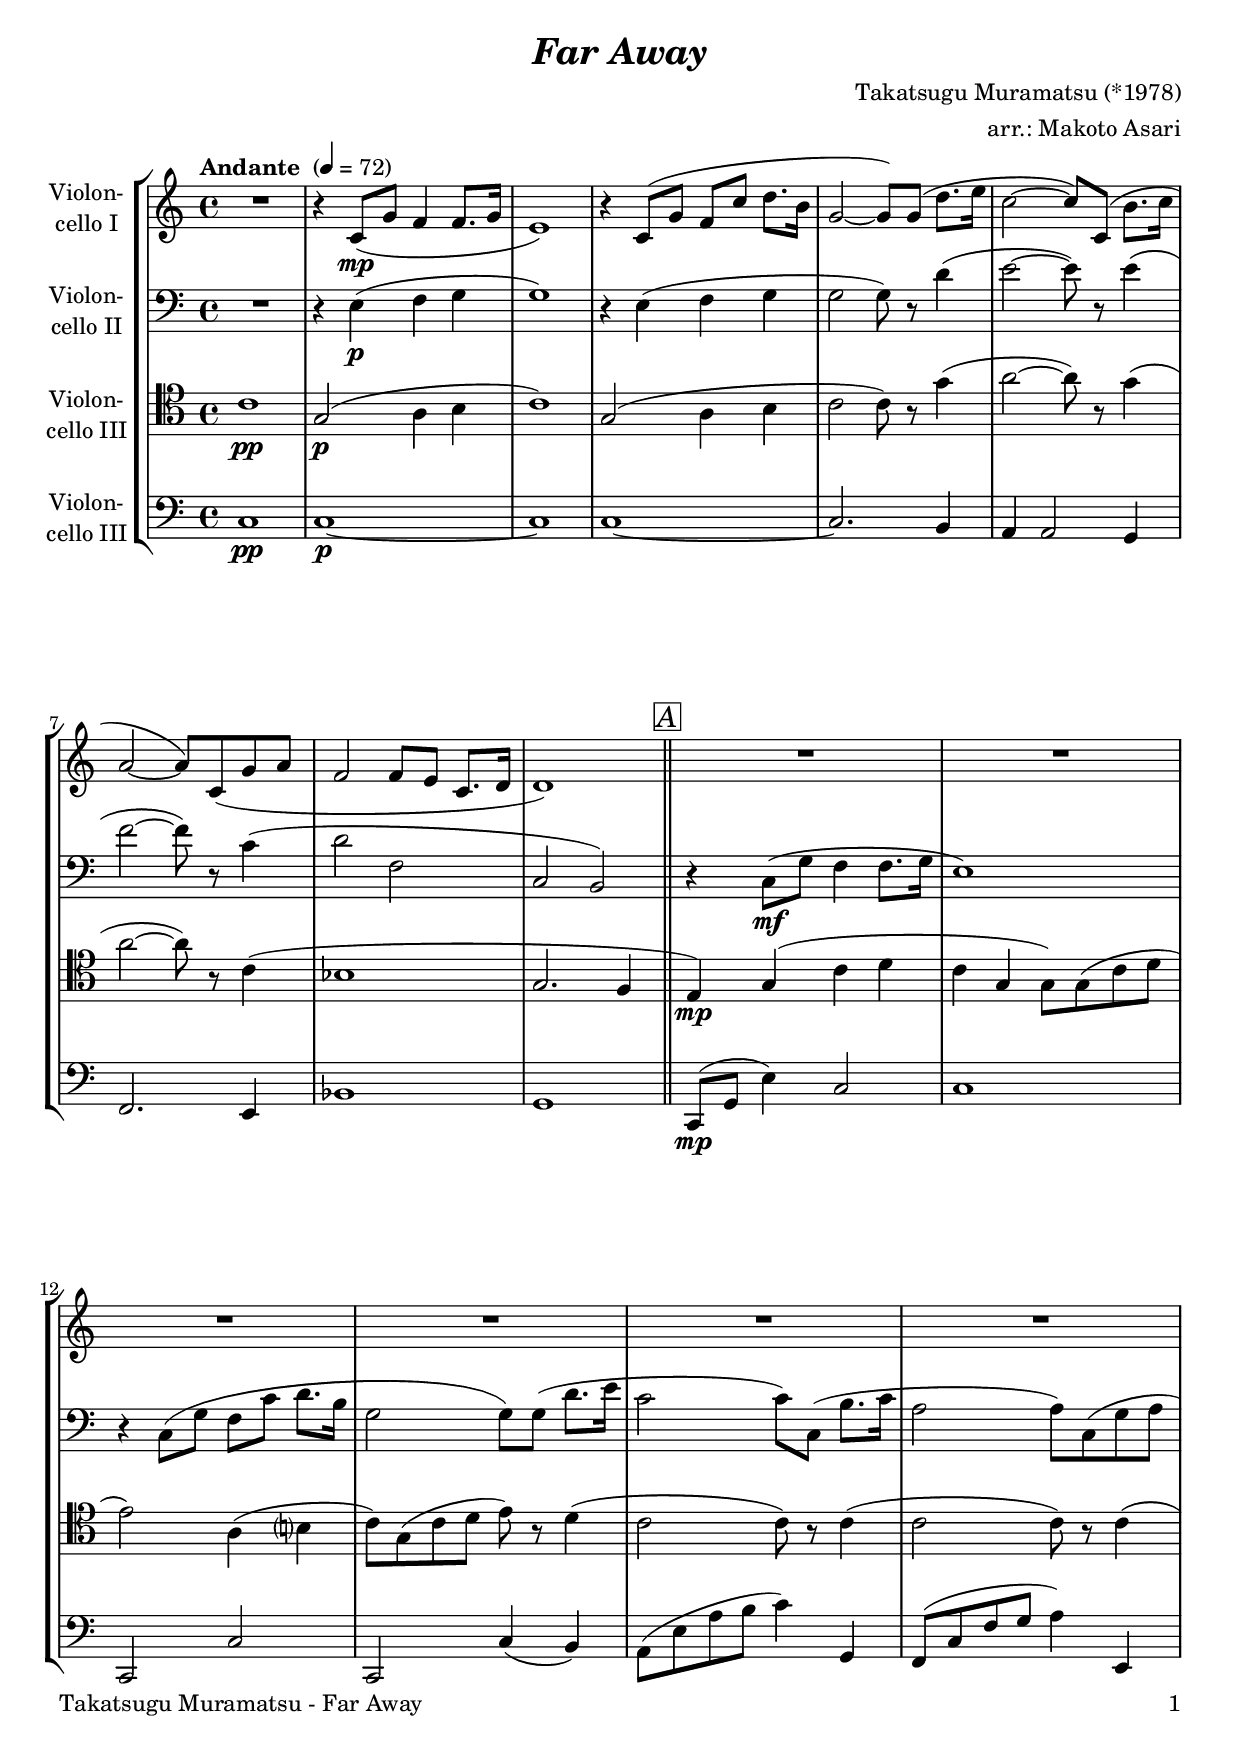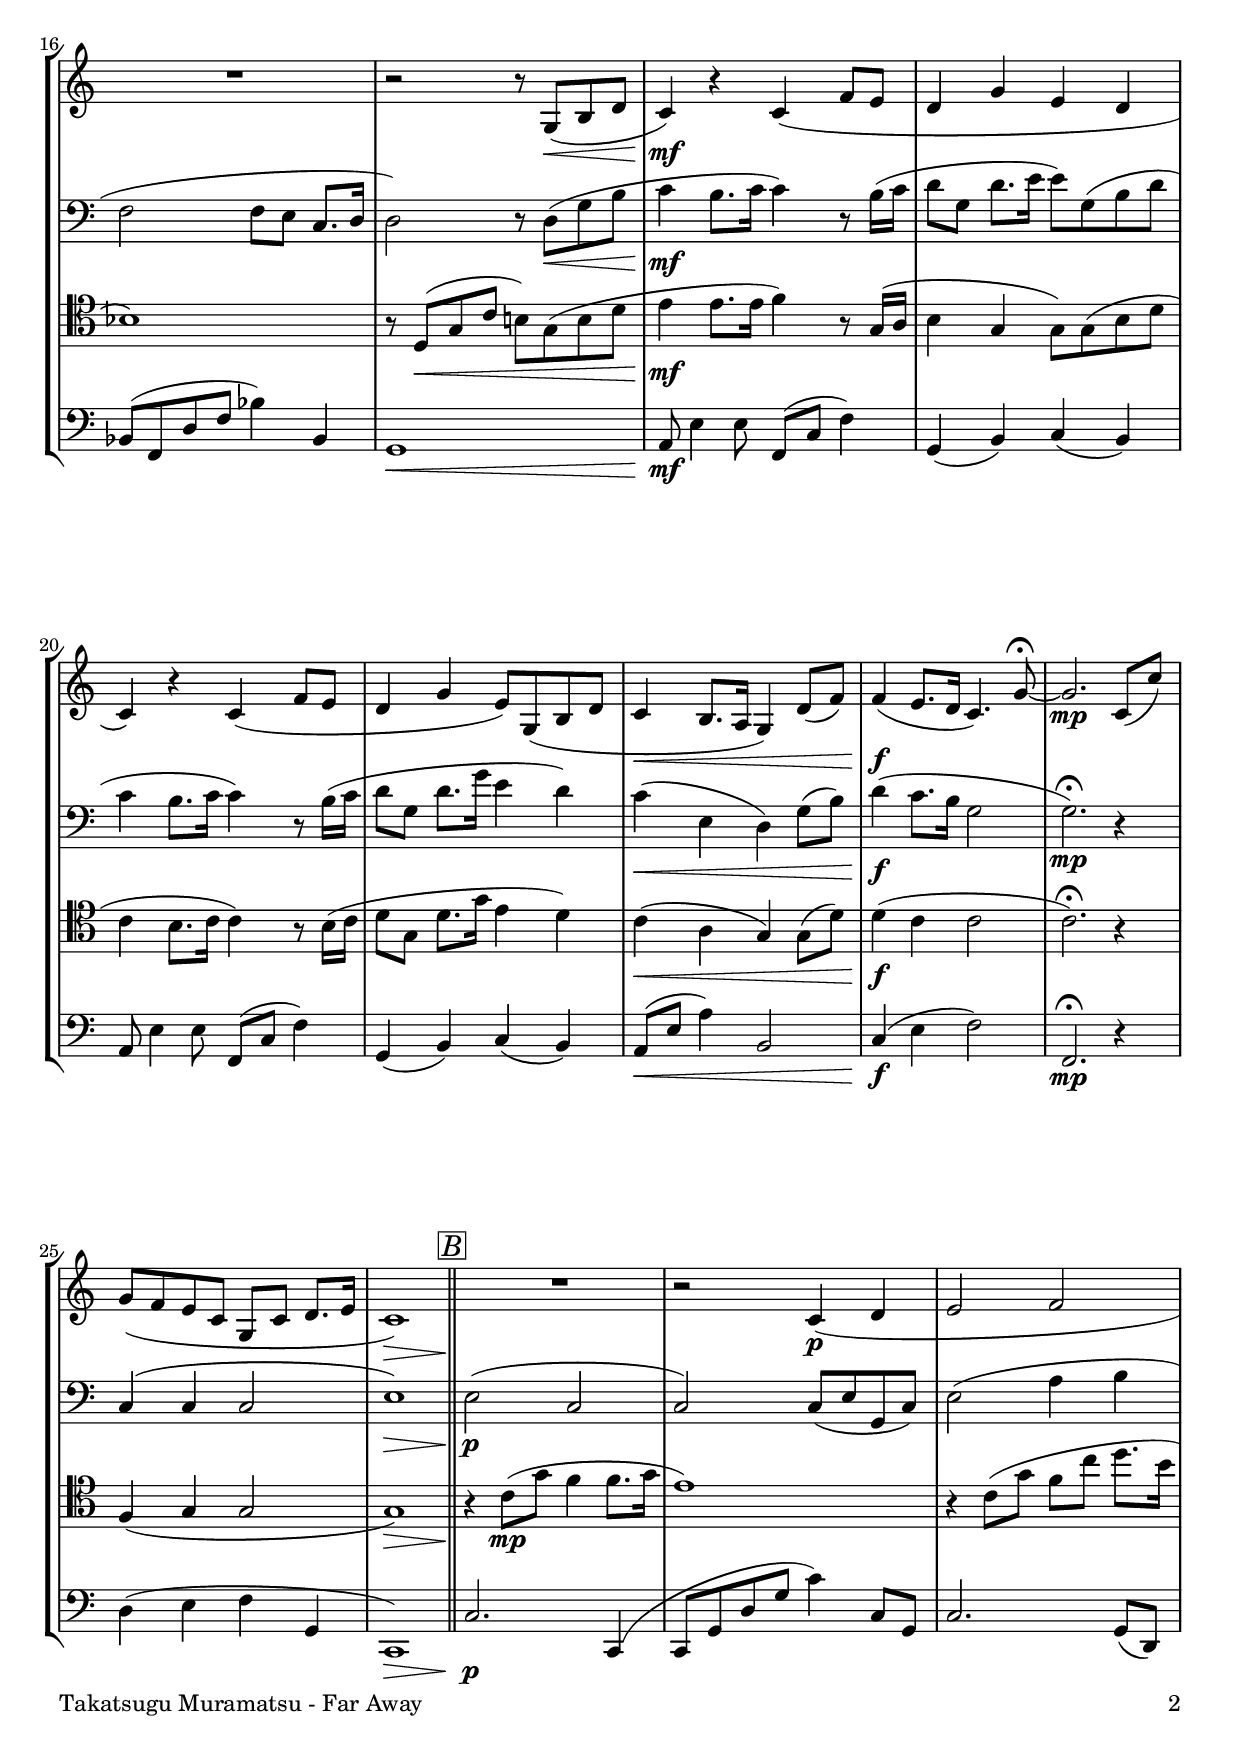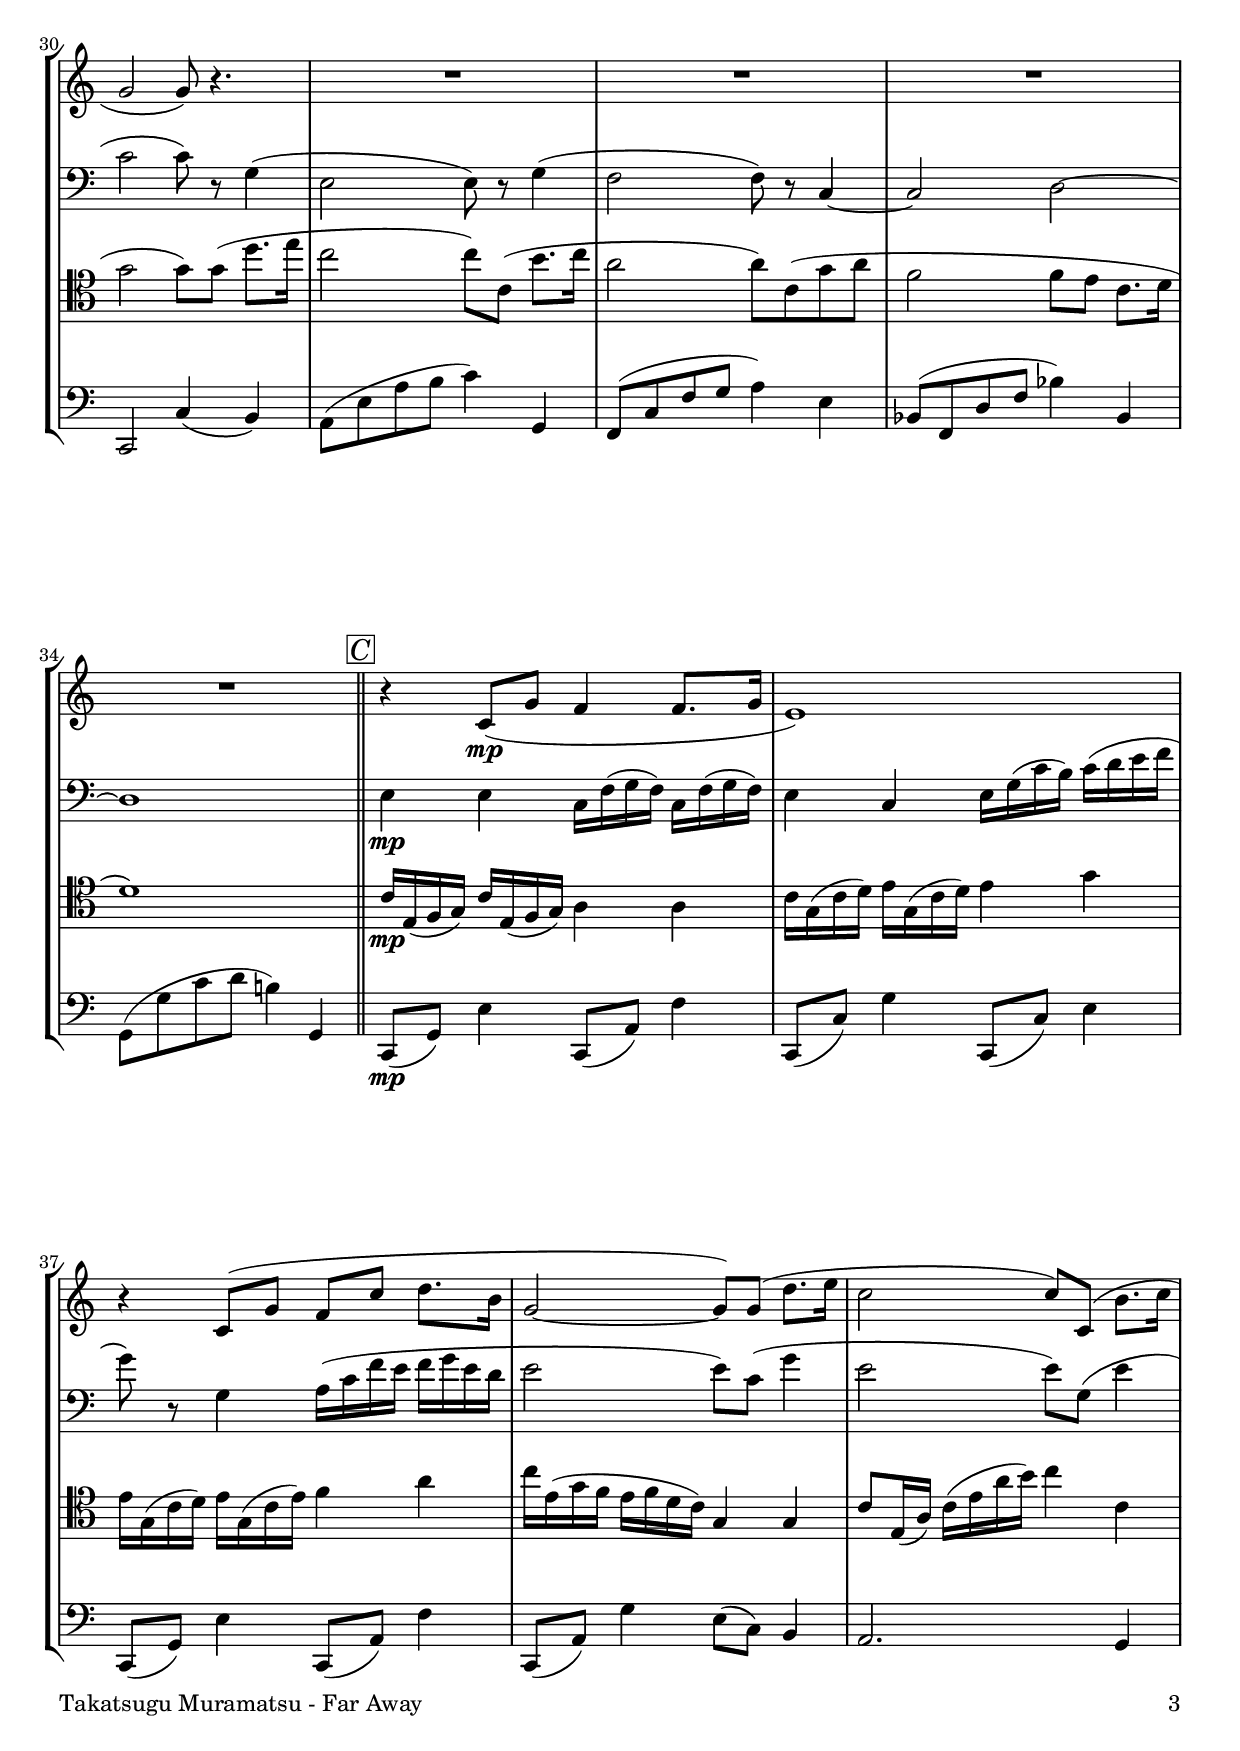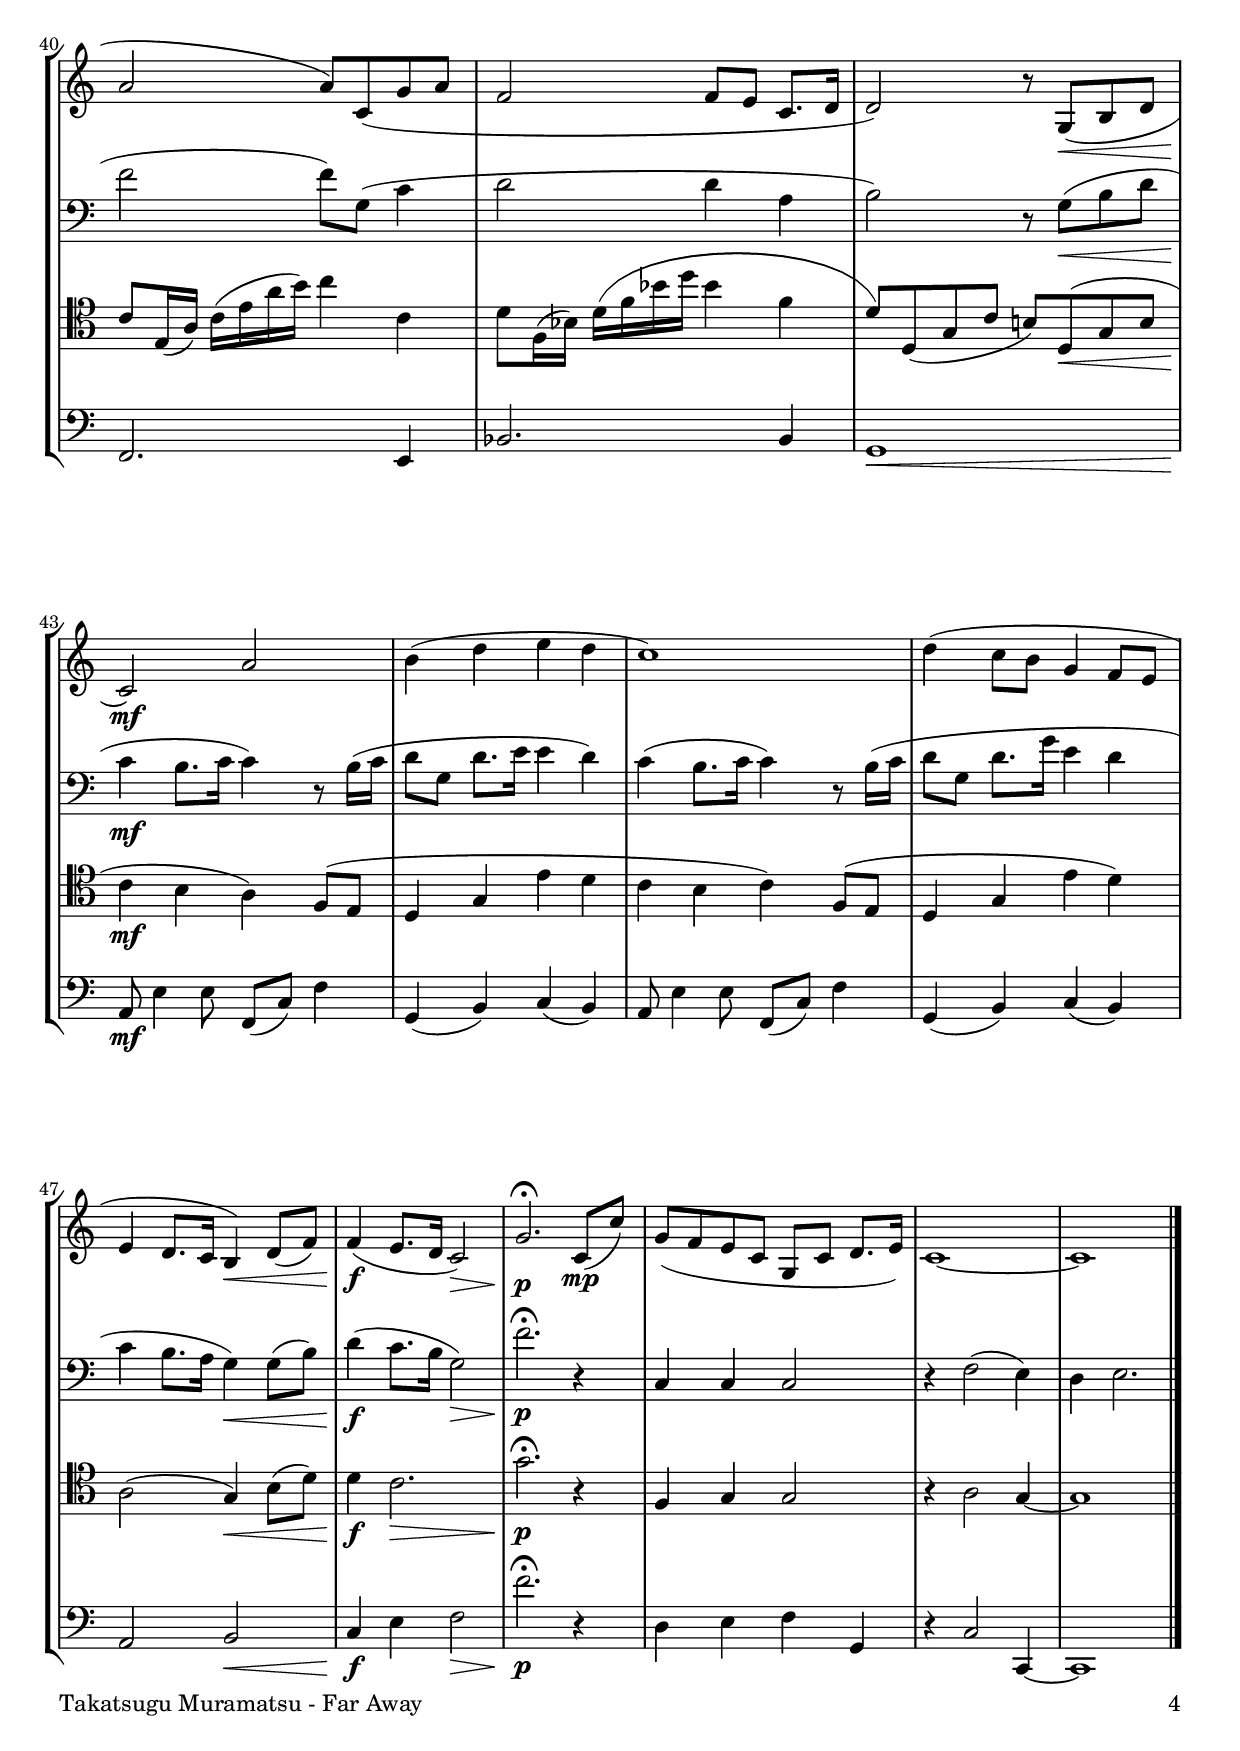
\version "2.18.2"
\include "deutsch.ly"
  
#(set-global-staff-size 20)

\header {
  title     = \markup \bold \italic "Far Away"
  composer  = "Takatsugu Muramatsu (*1978)"
  arranger  = "arr.: Makoto Asari"
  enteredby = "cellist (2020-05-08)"
%  piece     = ""
}

voiceconsts = {
  \key d \major
  \time 4/4
  \clef "bass"
%  \numericTimeSignature
  \compressFullBarRests
  % Set default beaming for all staves
% \set Timing.beamExceptions = #'()
% \set Timing.baseMoment     = #(ly:make-moment 1 4)
% \set Timing.beatStructure  = #'(1 1 1)
  \tempo "Andante " 4=72
}

micl = "clarinet"
mifl = "flute"
miob = "oboe"
mifh = "french horn"
misx = "tenor sax"
mist = "string ensemble 1"
miba = "cello"

boxa = { \bar "||" \mark \markup \box \italic "A" }
boxb = { \bar "||" \mark \markup \box \italic "B" }
boxc = { \bar "||" \mark \markup \box \italic "C" }

va = \relative c' {
  \voiceconsts
  \clef "treble"
  
  R1
  r4 d8(\mp a' g4 g8. a16
  fis1)
  r4 d8( a' g d' e8. cis16
  a2~ a8) a( e'8. fis16
  d2~ d8) d,( cis'8. d16

  h2~ h8) d,( a' h
  g2 g8 fis d8. e16
  e1) \boxa
  R1*7
  r2 r8 a,(\< cis e

  d4)\!\mf r d( g8 fis
  e4 a fis e
  d) r d( g8 fis
  e4 a fis8) a,( cis e

  d4\< cis8. h16 a4) e'8( g)
  g4(\!\f fis8. e16 d4.) a'8~\fermata
  a2.\mp d,8( d')
  a( g fis d a d e8. fis16
  d1)\> \boxb
  R\!
  r2 d4(\p e

  fis2 g
  a a8) r4.
  R1*4 \boxc
  r4 d,8(\mp a' g4 g8. a16
  fis1)

  r4 d8( a' g d' e8. cis16
  a2~ a8) a( e'8. fis16
  d2 d8) d,( cis'8. d16

  h2 h8) d,( a' h
  g2 g8 fis d8. e16
  e2) r8 a,(\< cis e
  d2)\!\mf h'

  cis4( e fis e
  d1)
  e4( d8 cis a4 g8 fis
  fis4 e8. d16 cis4)\< e8( g)
  g4(\!\f fis8. e16 d2)\>
  a'2.\fermata\!\p d,8(\mp d')

  a( g fis d a d e8. fis16)
  d1~
  d \bar "|."
}

vb = \relative c {
  \voiceconsts
  
  R1
  r4 fis(\p g a
  a1)
  r4 fis( g a
  a2 a8) r e'4(
  fis2~ fis8) r fis4(

  g2~ g8) r d4(
  e2 g,
  d cis) \boxa
  r4 d8(\mf a' g4 g8. a16
  fis1)
  r4 d8( a'  g d' e8. cis16

  a2 a8) a( e'8. fis16
  d2 d8) d,( cis'8. d16
  h2 h8) d,( a' h
  g2 g8 fis d8. e16
  e2) r8 e(\< a cis

  d4\!\mf cis8. d16 d4) r8 cis16( d
  e8 a, e'8. fis16 fis8) a,( cis e
  d4 cis8. d16 d4) r8 cis16( d
  e8 a, e'8. a16 fis4 e)

  d(\< fis, e) a8( cis)
  e4(\!\f d8. cis16 a2
  a2.)\fermata\mp r4
  d,4( d d2
  fis1)\> \boxb
  fis2(\!\p d
  d) d8( fis a, d)

  fis2( h4 cis
  d2 d8) r a4(
  fis2 fis8) r a4(
  g2 g8) r d4~
  d2 e~

  e1 \boxc
  fis4\mp fis d16 g( a g) d g( a g)
  fis4 d fis16 a( d cis) d( e fis g

  a8) r a,4 h16( d g fis g a fis e
  fis2 fis8) d( a'4
  fis2 fis8) a,( fis'4

  g2 g8) a,( d4
  e2 e4 h
  cis2) r8 a(\< cis e
  d4\!\mf cis8. d16 d4) r8 cis16( d

  e8 a, e'8. fis16 fis4 e)
  d( cis8. d16 d4) r8 cis16( d
  e8 a, e'8. a16 fis4 e
  d cis8. h16 a4)\< a8( cis)
  e4(\!\f d8. cis16 a2)\>
  g'2.\fermata\!\p r4

  d,4 d d2
  r4 g2( fis4)
  e fis2. \bar "|."
}

vc = \relative c' {
  \voiceconsts
  \clef "tenor"
  
  d1\pp
  a2(\p h4 cis
  d1)
  a2( h4 cis
  d2 d8) r a'4(
  h2~ h8) r a4(

  h2~ h8) r d,4(
  c1
  a2. g4 \boxa
  fis)\mp a( d e
  d a a8) a( d e
  fis2) h,4( cis?

  d8) a( d e fis) r e4(
  d2 d8) r d4(
  d2 d8) r d4(
  c1)
  r8 e,(\< a d cis!) a( cis e

  fis4\!\mf fis8. fis16 g4) r8 a,16( h
  cis4 a a8) a( cis e
  d4 cis8. d16 d4) r8 cis16( d
  e8 a, e'8. a16 fis4 e)

  d(\< h a) a8( e')
  e4(\!\f d d2
  d2.)\fermata r4
  g,( a a2
  a1)\> \boxb
  r4\! d8(\mp a' g4 g8. a16
  fis1)

  r4 d8( a' g d' e8. cis16
  a2 a8) a( e'8. fis16
  d2 d8) d,( cis'8. d16
  h2 h8) d,( a' h
  g2 g8 fis d8. e16

  e1) \boxc
  d16\mp fis,( g a) d fis,( g a) h4 h
  d16 a( d e) fis a,( d e) fis4 a

  fis16 a,( d e) fis a,( d fis) g4 h
  d16 fis,( a g fis g e d) a4 a
  d8 fis,16( h) d( fis h cis) d4 d,

  d8 fis,16( h) d( fis h cis) d4 d,
  e8 g,16( c) e( g c e c4 g
  e8) e,( a d cis!) e,(\< a cis
  d4\!\mf cis h) g8( fis

  e4 a fis' e
  d cis d) g,8( fis
  e4 a fis' e)
  h2( a4)\< cis8( e)
  e4\!\f d2.\>
  a'\fermata\!\p r4

  g,4 a a2
  r4 h2 a4~
  a1 \bar "|."
}

vd = \relative c {
  \voiceconsts

  d1\pp
  d~\p
  d
  d~
  d2. cis4
  h h2 a4

  g2. fis4
  c'1
  a \boxa
  d,8(\mp a' fis'4) d2
  d1
  d,2 d'

  d,2 d'4( cis)
  h8( fis' h cis d4) a,
  g8( d' g a h4) fis,
  c'8( g e' g c4) c,
  a1\<

  h8\!\mf fis'4 fis8 g,( d' g4)
  a,( cis) d( cis)
  h8 fis'4 fis8 g,( d' g4)
  a,( cis) d( cis)

  h8(\< fis' h4) cis,2
  d4(\!\f fis g2)
  g,2.\fermata\mp r4
  e'( fis g a,
  d,1)\> \boxb
  d'2.\!\p d,4(
  d8 a' e' a d4) d,8 a

  d2. a8( e)
  d2 d'4( cis)
  h8( fis' h cis d4) a,
  g8( d' g a h4) fis
  c8( g e' g c4) c,

  a8( a' d e cis!4) a, \boxc
  d,8(\mp a') fis'4 d,8( h') g'4
  d,8( d') a'4 d,,8( d') fis4

  d,8( a') fis'4 d,8( h') g'4
  d,8( h') a'4 fis8( d) cis4
  h2. a4

  g2. fis4
  c'2. c4
  a1\<
  h8\!\mf fis'4 fis8 g,( d') g4

  a,( cis) d( cis)
  h8 fis'4 fis8 g,( d') g4
  a,( cis) d( cis)
  h2 cis\<
  d4\!\f fis g2\>
  g'2.\fermata\!\p r4

  e,4 fis g a,
  r d2 d,4~
  d1 \bar "|."
}


music = \new StaffGroup <<
      \new Staff {
	\set Staff.midiInstrument = \miba
	\set Staff.instrumentName = \markup \center-column { "Violon-" "cello I" }
	\transpose d c { \va }
      }

      \new Staff {
	\set Staff.midiInstrument = \miba
	\set Staff.instrumentName = \markup \center-column { "Violon-" "cello II" }
	\transpose d c { \vb }
      }

      \new Staff {
	\set Staff.midiInstrument = \miba
	\set Staff.instrumentName = \markup \center-column { "Violon-" "cello III" }
	\transpose d c { \vc }
      }

      \new Staff {
	\set Staff.midiInstrument = \miba
	\set Staff.instrumentName = \markup \center-column { "Violon-" "cello III" }
	\transpose d c { \vd }
      }
>>

\book {
   \paper {
    print-page-number = ##t
    print-first-page-number = ##t
    ragged-last-bottom = ##f
    oddHeaderMarkup = \markup \null
    evenHeaderMarkup = \markup \null
    oddFooterMarkup = \markup {
      \fill-line {
        \on-the-fly #print-page-number-check-first
        "Takatsugu Muramatsu - Far Away" \fromproperty #'page:page-number-string
      }
    }
    evenFooterMarkup = \oddFooterMarkup
  } \score {
    \music
    \layout {}
  }

  \score {
    \unfoldRepeats \music

    \midi {
      \context {
        \Score
      }
    }
  }
}